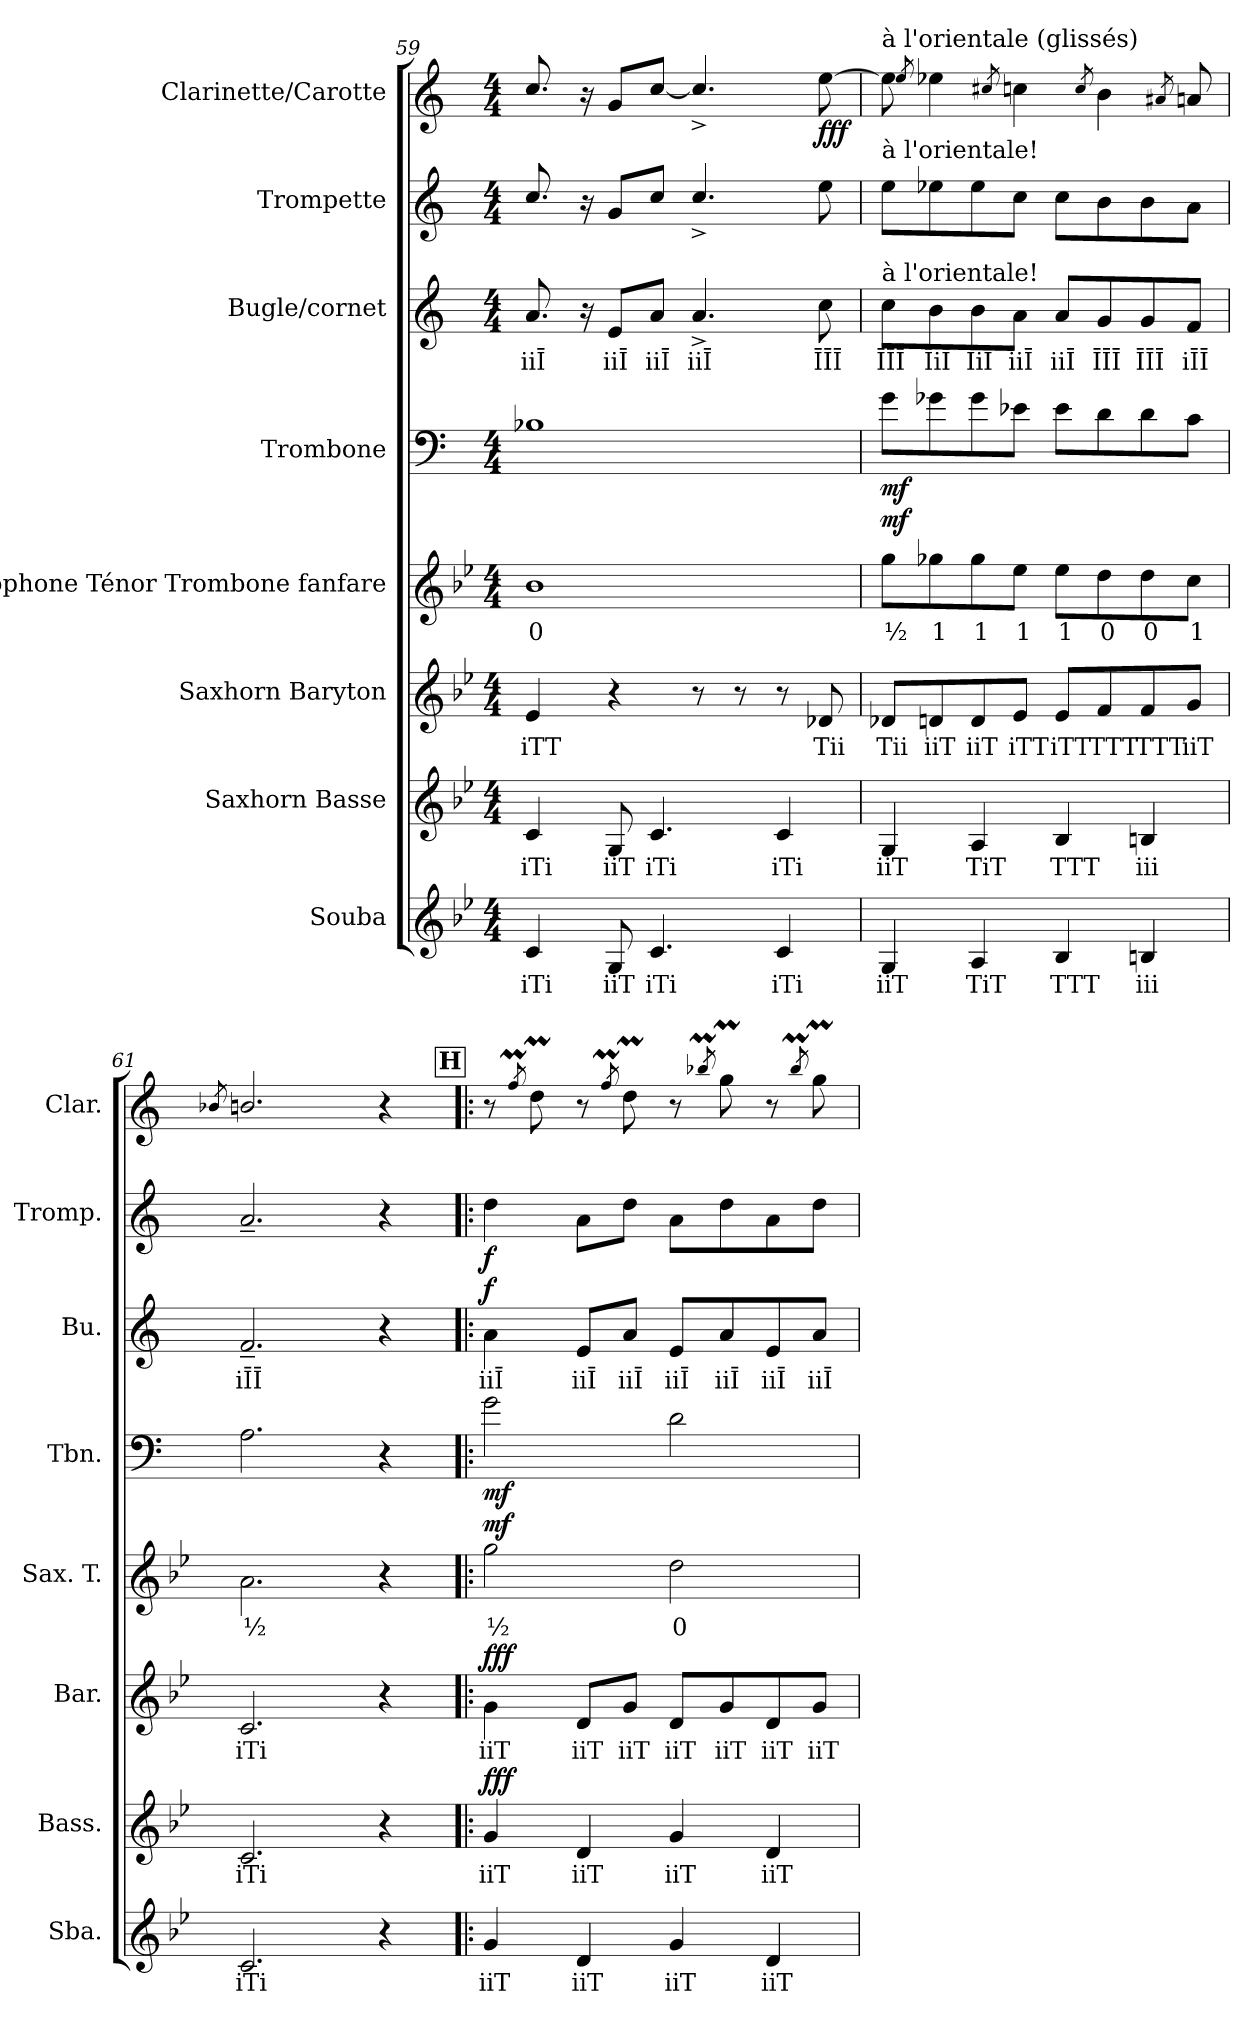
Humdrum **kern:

**kern	**text	**kern	**text	**dynam	**kern	**text	**dynam	**kern	**text	**dynam	**kern	**dynam	**kern	**text	**dynam	**kern	**dynam	**kern	**dynam
*part8	*part8	*part7	*part7	*part7	*part6	*part6	*part6	*part5	*part5	*part5	*part4	*part4	*part3	*part3	*part3	*part2	*part2	*part1	*part1
*staff8	*staff8	*staff7	*staff7	*staff7	*staff6	*staff6	*staff6	*staff5	*staff5	*staff5	*staff4	*staff4	*staff3	*staff3	*staff3	*staff2	*staff2	*staff1	*staff1
*I"Souba	*	*I"Saxhorn Basse	*	*	*I"Saxhorn Baryton	*	*	*I"Saxophone Ténor Trombone fanfare	*	*	*I"Trombone	*	*I"Bugle/cornet	*	*	*I"Trompette	*	*I"Clarinette/Carotte	*
*I'Sba.	*	*I'Bass.	*	*	*I'Bar.	*	*	*I'Sax. T.	*	*	*I'Tbn.	*	*I'Bu.	*	*	*I'Tromp.	*	*I'Clar.	*
*clefG2	*	*clefG2	*	*	*clefG2	*	*	*clefG2	*	*	*clefF4	*	*clefG2	*	*	*clefG2	*	*clefG2	*
*ITrd15c26	*	*ITrd8c14	*	*	*ITrd8c14	*	*	*ITrd8c14	*	*	*	*	*ITrd1c2	*	*	*ITrd1c2	*	*ITrd1c2	*
*k[b-e-]	*	*k[b-e-]	*	*	*k[b-e-]	*	*	*k[b-e-]	*	*	*k[]	*	*k[b-e-]	*	*	*k[b-e-]	*	*k[b-e-]	*
*M4/4	*	*M4/4	*	*	*M4/4	*	*	*M4/4	*	*	*M4/4	*	*M4/4	*	*	*M4/4	*	*M4/4	*
=59	=59	=59	=59	=59	=59	=59	=59	=59	=59	=59	=59	=59	=59	=59	=59	=59	=59	=59	=59
!	!LO:LY:b	!	!LO:LY:b	!	!	!LO:LY:b	!	!	!LO:LY:b	!	!	!	!	!LO:LY:b	!	!	!	!	!
4CC/	iTi	4C/	iTi	.	4E-/	iTT	.	1B-	0	.	1B-X	.	8.g/	iiĪ	.	8.b-/	.	8.b-/	.
.	.	.	.	.	.	.	.	.	.	.	.	.	16r	.	.	16r	.	16r	.
!	!LO:LY:b	!	!LO:LY:b	!	!	!	!	!	!	!	!	!	!	!LO:LY:b	!	!	!	!	!
8GGG/	iiT	8GG/	iiT	.	4r	.	.	.	.	.	.	.	8d/L	iiĪ	.	8f/L	.	8f/L	.
!	!LO:LY:b	!	!LO:LY:b	!	!	!	!	!	!	!	!	!	!	!LO:LY:b	!	!	!	!	!
4.CC/	iTi	4.C/	iTi	.	.	.	.	.	.	.	.	.	8g/J	iiĪ	.	8b-/J	.	[8b-/J	.
!	!	!	!	!	!	!	!	!	!	!	!	!	!	!LO:LY:b	!	!	!	!	!
.	.	.	.	.	8r	.	.	.	.	.	.	.	4.g^/	iiĪ	.	4.b-^/	.	4.b-^/]	.
.	.	.	.	.	8r	.	.	.	.	.	.	.	.	.	.	.	.	.	.
!	!LO:LY:b	!	!LO:LY:b	!	!	!	!	!	!	!	!	!	!	!	!	!	!	!	!
4CC/	iTi	4C/	iTi	.	8r	.	.	.	.	.	.	.	.	.	.	.	.	.	.
!	!	!	!	!	!	!LO:LY:b	!	!	!	!	!	!	!	!LO:LY:b	!	!	!	!	!LO:DY:b
.	.	.	.	.	8D-X/	Tii	.	.	.	.	.	.	8b-\	ĪĪĪ	.	8dd\	.	[8dd\	fff
!!LO:PB:g=z
=60	=60	=60	=60	=60	=60	=60	=60	=60	=60	=60	=60	=60	=60	=60	=60	=60	=60	=60	=60
!	!	!	!	!	!	!	!	!	!	!	!	!	!	!	!	!	!	!LO:TX:a:t=à  l'orientale (glissés)	!
!	!	!	!	!	!	!	!	!	!	!	!	!	!	!	!	!LO:TX:a:t=à l'orientale!	!	!	!
!	!	!	!	!	!	!	!	!	!	!	!	!	!LO:TX:a:t=à l'orientale!	!	!	!	!	!	!
!	!LO:LY:b	!	!LO:LY:b	!	!	!LO:LY:b	!	!	!LO:LY:b	!LO:DY:b	!	!LO:DY:b	!	!LO:LY:b	!	!	!	!	!
4GGG/	iiT	4GG/	iiT	.	8D-X/L	Tii	.	8g\L	½	mf	8g\L	mf	8b-\L	ĪĪĪ	.	8dd\L	.	8dd\]	.
.	.	.	.	.	.	.	.	.	.	.	.	.	.	.	.	.	.	8qdd/	.
!	!	!	!	!	!	!LO:LY:b	!	!	!LO:LY:b	!	!	!	!	!LO:LY:b	!	!	!	!	!
.	.	.	.	.	8Dn/	iiT	.	8g-X\	1	.	8g-X\	.	8a\	ĪiĪ	.	8dd-X\	.	4dd-X\	.
!	!LO:LY:b	!	!LO:LY:b	!	!	!LO:LY:b	!	!	!LO:LY:b	!	!	!	!	!LO:LY:b	!	!	!	!	!
4AAA/	TiT	4AA/	TiT	.	8D/	iiT	.	8g-\	1	.	8g-\	.	8a\	ĪiĪ	.	8dd-\	.	.	.
.	.	.	.	.	.	.	.	.	.	.	.	.	.	.	.	.	.	8qbn/	.
!	!	!	!	!	!	!LO:LY:b	!	!	!LO:LY:b	!	!	!	!	!LO:LY:b	!	!	!	!	!
.	.	.	.	.	8E-/J	iTT	.	8e-\J	1	.	8e-X\J	.	8g\J	iiĪ	.	8b-\J	.	4b-X\	.
!	!LO:LY:b	!	!LO:LY:b	!	!	!LO:LY:b	!	!	!LO:LY:b	!	!	!	!	!LO:LY:b	!	!	!	!	!
4BBB-/	TTT	4BB-/	TTT	.	8E-/L	iTT	.	8e-\L	1	.	8e-\L	.	8g/L	iiĪ	.	8b-\L	.	.	.
.	.	.	.	.	.	.	.	.	.	.	.	.	.	.	.	.	.	8qb-/	.
!	!	!	!	!	!	!LO:LY:b	!	!	!LO:LY:b	!	!	!	!	!LO:LY:b	!	!	!	!	!
.	.	.	.	.	8F/	TTT	.	8d\	0	.	8d\	.	8f/	ĪĪĪ	.	8a\	.	4a\	.
!	!LO:LY:b	!	!LO:LY:b	!	!	!LO:LY:b	!	!	!LO:LY:b	!	!	!	!	!LO:LY:b	!	!	!	!	!
4BBBn/	iii	4BBn/	iii	.	8F/	TTT	.	8d\	0	.	8d\	.	8f/	ĪĪĪ	.	8a\	.	.	.
.	.	.	.	.	.	.	.	.	.	.	.	.	.	.	.	.	.	8qg#X/	.
!	!	!	!	!	!	!LO:LY:b	!	!	!LO:LY:b	!	!	!	!	!LO:LY:b	!	!	!	!	!
.	.	.	.	.	8G/J	iiT	.	8c\J	1	.	8c\J	.	8e-/J	iĪĪ	.	8g\J	.	8gn/	.
=61	=61	=61	=61	=61	=61	=61	=61	=61	=61	=61	=61	=61	=61	=61	=61	=61	=61	=61	=61
.	.	.	.	.	.	.	.	.	.	.	.	.	.	.	.	.	.	8qa-X/	.
!	!LO:LY:b	!	!LO:LY:b	!	!	!LO:LY:b	!	!	!LO:LY:b	!	!	!	!	!LO:LY:b	!	!	!	!	!
2.CC/	iTi	2.C/	iTi	.	2.C/	iTi	.	2.A\	½	.	2.A\	.	2.e-~/	iĪĪ	.	2.g~/	.	2.an/	.
4r	.	4r	.	.	4r	.	.	4r	.	.	4r	.	4r	.	.	4r	.	4r	.
!!LO:PB:g=z
!!LO:REH:place=s1:a:B:fs=14:t=H
=62!|:	=62!|:	=62!|:	=62!|:	=62!|:	=62!|:	=62!|:	=62!|:	=62!|:	=62!|:	=62!|:	=62!|:	=62!|:	=62!|:	=62!|:	=62!|:	=62!|:	=62!|:	=62!|:	=62!|:
!	!LO:LY:b	!	!LO:LY:b	!LO:DY:b	!	!LO:LY:b	!LO:DY:b	!	!LO:LY:b	!LO:DY:b	!	!LO:DY:b	!	!LO:LY:b	!LO:DY:b	!	!LO:DY:b	!	!
4GG/	iiT	4G/	iiT	fff	4G\	iiT	fff	2g\	½	mf	2g\	mf	4g\	iiĪ	f	4cc\	f	8r	.
.	.	.	.	.	.	.	.	.	.	.	.	.	.	.	.	.	.	8qee-M/	.
.	.	.	.	.	.	.	.	.	.	.	.	.	.	.	.	.	.	8ccM\	.
!	!LO:LY:b	!	!LO:LY:b	!	!	!LO:LY:b	!	!	!	!	!	!	!	!LO:LY:b	!	!	!	!	!
4DD/	iiT	4D/	iiT	.	8D/L	iiT	.	.	.	.	.	.	8d/L	iiĪ	.	8g\L	.	8r	.
.	.	.	.	.	.	.	.	.	.	.	.	.	.	.	.	.	.	8qee-M/	.
!	!	!	!	!	!	!LO:LY:b	!	!	!	!	!	!	!	!LO:LY:b	!	!	!	!	!
.	.	.	.	.	8G/J	iiT	.	.	.	.	.	.	8g/J	iiĪ	.	8cc\J	.	8ccM\	.
!	!LO:LY:b	!	!LO:LY:b	!	!	!LO:LY:b	!	!	!LO:LY:b	!	!	!	!	!LO:LY:b	!	!	!	!	!
4GG/	iiT	4G/	iiT	.	8D/L	iiT	.	2d\	0	.	2d\	.	8d/L	iiĪ	.	8g\L	.	8r	.
.	.	.	.	.	.	.	.	.	.	.	.	.	.	.	.	.	.	8qaa-XM/	.
!	!	!	!	!	!	!LO:LY:b	!	!	!	!	!	!	!	!LO:LY:b	!	!	!	!	!
.	.	.	.	.	8G/	iiT	.	.	.	.	.	.	8g/	iiĪ	.	8cc\	.	8ffM\	.
!	!LO:LY:b	!	!LO:LY:b	!	!	!LO:LY:b	!	!	!	!	!	!	!	!LO:LY:b	!	!	!	!	!
4DD/	iiT	4D/	iiT	.	8D/	iiT	.	.	.	.	.	.	8d/	iiĪ	.	8g\	.	8r	.
.	.	.	.	.	.	.	.	.	.	.	.	.	.	.	.	.	.	8qaa-M/	.
!	!	!	!	!	!	!LO:LY:b	!	!	!	!	!	!	!	!LO:LY:b	!	!	!	!	!
.	.	.	.	.	8G/J	iiT	.	.	.	.	.	.	8g/J	iiĪ	.	8cc\J	.	8ffM\	.
=	=	=	=	=	=	=	=	=	=	=	=	=	=	=	=	=	=	=	=
*-	*-	*-	*-	*-	*-	*-	*-	*-	*-	*-	*-	*-	*-	*-	*-	*-	*-	*-	*-
